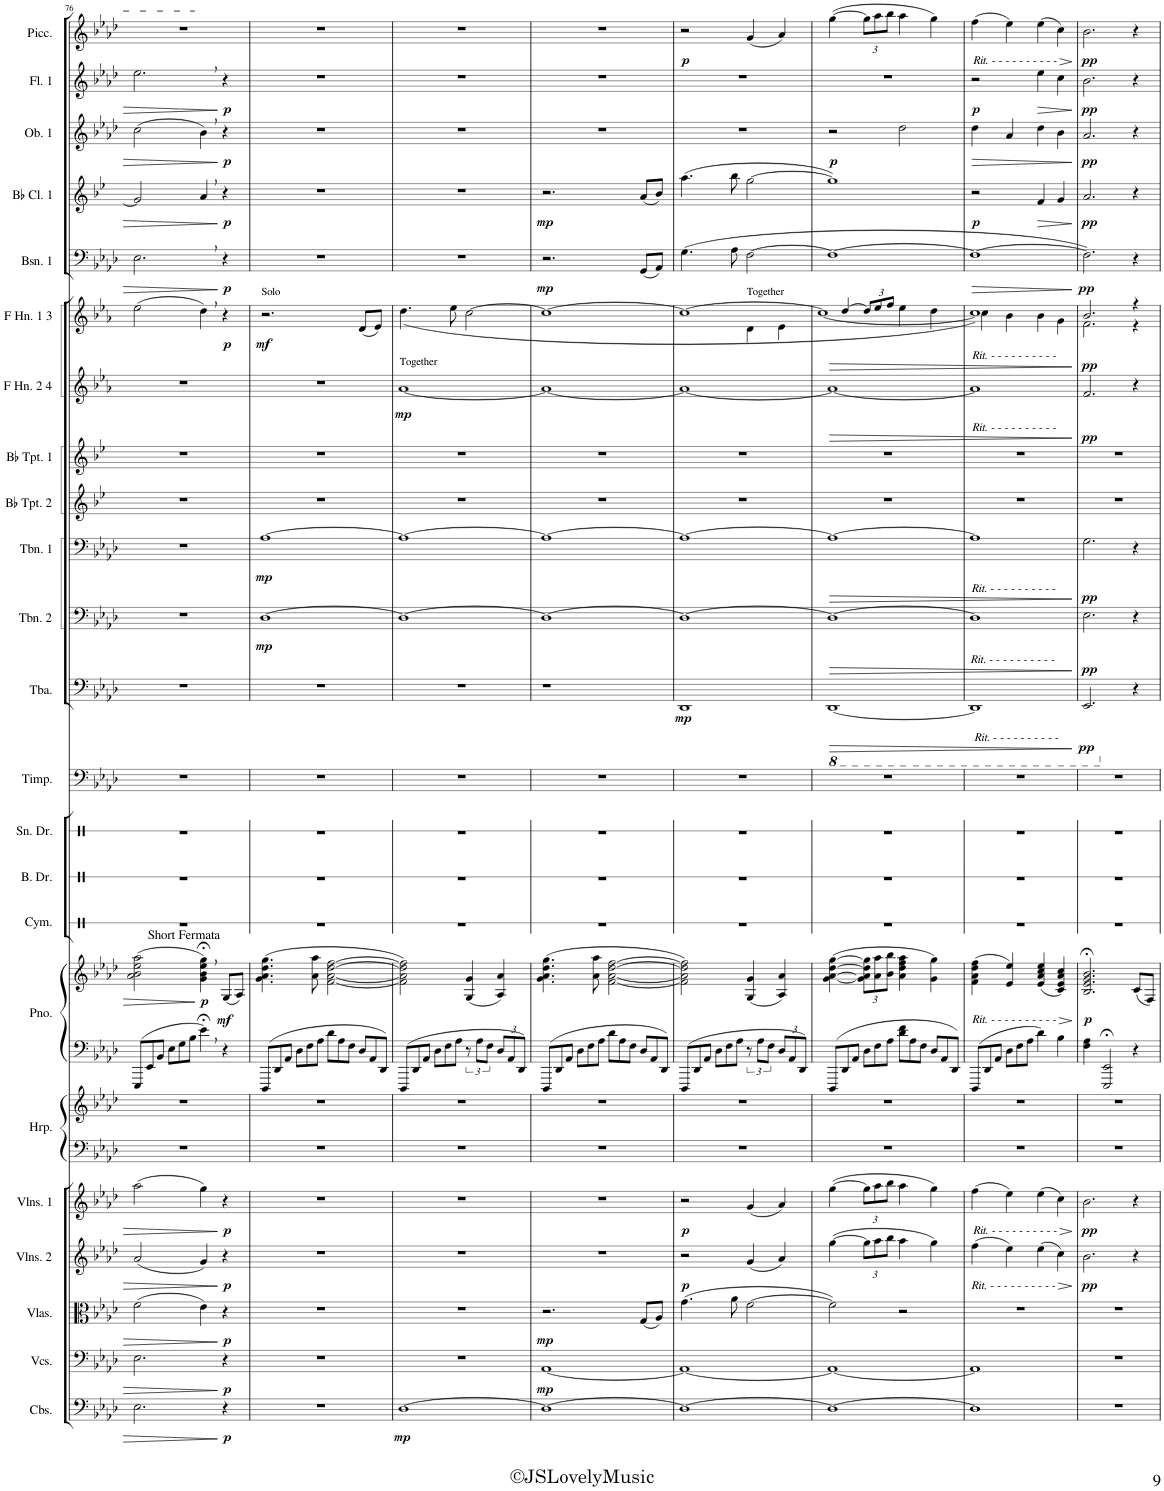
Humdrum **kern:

**kern	**dynam	**kern	**dynam	**kern	**dynam	**kern	**dynam	**kern	**dynam	**kern	**kern	**kern	**kern	**dynam	**kern	**kern	**kern	**kern	**kern	**dynam	**kern	**dynam	**kern	**dynam	**kern	**kern	**kern	**dynam	**kern	**dynam	**kern	**dynam	**kern	**dynam	**kern	**dynam	**kern	**dynam	**kern	**dynam
*part23	*part23	*part22	*part22	*part21	*part21	*part20	*part20	*part19	*part19	*part18	*part18	*part17	*part17	*part17	*part16	*part15	*part14	*part13	*part12	*part12	*part11	*part11	*part10	*part10	*part9	*part8	*part7	*part7	*part6	*part6	*part5	*part5	*part4	*part4	*part3	*part3	*part2	*part2	*part1	*part1
*staff25	*staff25	*staff24	*staff24	*staff23	*staff23	*staff22	*staff22	*staff21	*staff21	*staff20	*staff19	*staff18	*staff17	*staff17/18	*staff16	*staff15	*staff14	*staff13	*staff12	*staff12	*staff11	*staff11	*staff10	*staff10	*staff9	*staff8	*staff7	*staff7	*staff6	*staff6	*staff5	*staff5	*staff4	*staff4	*staff3	*staff3	*staff2	*staff2	*staff1	*staff1
*I"Contrabasses	*	*I"Violoncellos	*	*I"Violas	*	*I"Violins 2	*	*I"Violins 1	*	*I"Harp	*	*I"Piano	*	*	*I"Cymbal	*I"Bass Drum	*I"Snare Drum	*I"Timpani	*I"Tuba	*	*I"Trombone 2	*	*I"Trombone 1	*	*I"Bb Trumpet 2	*I"Bb Trumpet 1	*I"F Horn 2 &amp; 4	*	*I"F Horn 1 &amp; 3	*	*I"Bassoon 1	*	*I"Bb Clarinet 1	*	*I"Oboe 1	*	*I"Flute 1	*	*I"Piccolo	*
*I'Cbs.	*	*I'Vcs.	*	*I'Vlas.	*	*I'Vlns. 2	*	*I'Vlns. 1	*	*I'Hrp.	*	*I'Pno.	*	*	*I'Cym.	*I'B. Dr.	*I'Sn. Dr.	*I'Timp.	*I'Tba.	*	*I'Tbn. 2	*	*I'Tbn. 1	*	*I'Bb Tpt. 2	*I'Bb Tpt. 1	*I'F Hn. 2 4	*	*I'F Hn. 1 3	*	*I'Bsn. 1	*	*I'Bb Cl. 1	*	*I'Ob. 1	*	*I'Fl. 1	*	*I'Picc.	*
!!LO:PB:g=z
*clefF4	*	*clefF4	*	*clefC3	*	*clefG2	*	*clefG2	*	*clefF4	*clefG2	*clefF4	*clefG2	*	*clefX	*clefX	*clefX	*clefF4	*clefF4	*	*clefF4	*	*clefF4	*	*clefG2	*clefG2	*clefG2	*	*clefG2	*	*clefF4	*	*clefG2	*	*clefG2	*	*clefG2	*	*clefG2	*
*Trd7c12	*	*	*	*	*	*	*	*	*	*	*	*	*	*	*	*	*	*	*	*	*	*	*	*	*Trd1c2	*Trd1c2	*Trd4c7	*	*Trd4c7	*	*	*	*Trd1c2	*	*	*	*	*	*Trd-7c-12	*
*k[b-e-a-d-]	*	*k[b-e-a-d-]	*	*k[b-e-a-d-]	*	*k[b-e-a-d-]	*	*k[b-e-a-d-]	*	*k[b-e-a-d-]	*k[b-e-a-d-]	*k[b-e-a-d-]	*k[b-e-a-d-]	*	*k[]	*k[]	*k[]	*k[b-e-a-d-]	*k[b-e-a-d-]	*	*k[b-e-a-d-]	*	*k[b-e-a-d-]	*	*k[b-e-]	*k[b-e-]	*k[b-e-a-]	*	*k[b-e-a-]	*	*k[b-e-a-d-]	*	*k[b-e-]	*	*k[b-e-a-d-]	*	*k[b-e-a-d-]	*	*k[b-e-a-d-]	*
*M4/4	*	*M4/4	*	*M4/4	*	*M4/4	*	*M4/4	*	*M4/4	*M4/4	*M4/4	*M4/4	*	*M4/4	*M4/4	*M4/4	*M4/4	*M4/4	*	*M4/4	*	*M4/4	*	*M4/4	*M4/4	*M4/4	*	*M4/4	*	*M4/4	*	*M4/4	*	*M4/4	*	*M4/4	*	*M4/4	*
*	*	*	*	*	*	*	*	*	*	*	*	*Xbrackettup	*	*	*	*	*	*	*	*	*	*	*	*	*	*	*	*	*	*	*	*	*	*	*	*	*	*	*	*
=76	=76	=76	=76	=76	=76	=76	=76	=76	=76	=76	=76	=76	=76	=76	=76	=76	=76	=76	=76	=76	=76	=76	=76	=76	=76	=76	=76	=76	=76	=76	=76	=76	=76	=76	=76	=76	=76	=76	=76	=76
2.E-\	.	2.E-\	.	(2f\	.	(2a-/	.	(2aa-\	.	1r	1r	12EEE-/L	(2a-\ 2b-\ 2ee-\ 2aa-\	.	1r	1r	1r	1r	1r	.	1r	.	1r	.	1r	1r	1r	.	(2ee-\	.	2.E-,\	.	2g/]	.	(2cc\	.	2.ee-,\	.	1r	.
.	.	.	.	.	.	.	.	.	.	.	.	12EE-/	.	.	.	.	.	.	.	.	.	.	.	.	.	.	.	.	.	.	.	.	.	.	.	.	.	.	.	.
.	.	.	.	.	.	.	.	.	.	.	.	12BB-/J	.	.	.	.	.	.	.	.	.	.	.	.	.	.	.	.	.	.	.	.	.	.	.	.	.	.	.	.
.	.	.	.	.	.	.	.	.	.	.	.	12E-\L	.	.	.	.	.	.	.	.	.	.	.	.	.	.	.	.	.	.	.	.	.	.	.	.	.	.	.	.
.	.	.	.	.	.	.	.	.	.	.	.	12G\	.	.	.	.	.	.	.	.	.	.	.	.	.	.	.	.	.	.	.	.	.	.	.	.	.	.	.	.
.	.	.	.	.	.	.	.	.	.	.	.	12B-\J	.	.	.	.	.	.	.	.	.	.	.	.	.	.	.	.	.	.	.	.	.	.	.	.	.	.	.	.
!	!	!	!	!	!	!	!	!	!	!	!	!	!LO:TX:a:t=Short Fermata	!	!	!	!	!	!	!	!	!	!	!	!	!	!	!	!	!	!	!	!	!	!	!	!	!	!	!
!	!	!	!	!	!	!	!	!	!	!	!	!	!	!LO:DY:b	!	!	!	!	!	!	!	!	!	!	!	!	!	!	!	!	!	!	!	!	!	!	!	!	!	!
.	.	.	.	4e-\)	.	4g/)	.	4gg\)	.	.	.	4e-;<,\	4g\;<, 4b-\;<, 4ee-\;<, 4gg\;<,)	p	.	.	.	.	.	.	.	.	.	.	.	.	.	.	4dd,\)	.	.	.	4a,/	.	4b-,\)	.	.	.	.	.
!	!LO:DY:b	!	!LO:DY:b	!	!LO:DY:b	!	!LO:DY:b	!	!LO:DY:b	!	!	!	!	!LO:DY:b	!	!	!	!	!	!	!	!	!	!	!	!	!	!	!	!LO:DY:b	!	!LO:DY:b	!	!LO:DY:b	!	!LO:DY:b	!	!LO:DY:b	!	!
4r	p	4r	p	4r	p	4r	p	4r	p	.	.	4r	(8G/L	mf	.	.	.	.	.	.	.	.	.	.	.	.	.	.	4r	p	4r	p	4r	p	4r	p	4r	p	.	.
.	.	.	.	.	.	.	.	.	.	.	.	.	8A-/J)	.	.	.	.	.	.	.	.	.	.	.	.	.	.	.	.	.	.	.	.	.	.	.	.	.	.	.
=77	=77	=77	=77	=77	=77	=77	=77	=77	=77	=77	=77	=77	=77	=77	=77	=77	=77	=77	=77	=77	=77	=77	=77	=77	=77	=77	=77	=77	=77	=77	=77	=77	=77	=77	=77	=77	=77	=77	=77	=77
!	!	!	!	!	!	!	!	!	!	!	!	!	!	!	!	!	!	!	!	!	!	!	!	!	!	!	!	!	!LO:TX:a:t=Solo	!	!	!	!	!	!	!	!	!	!	!
!	!	!	!	!	!	!	!	!	!	!	!	!	!	!	!	!	!	!	!	!	!	!LO:DY:b	!	!LO:DY:b	!	!	!	!	!	!LO:DY:b	!	!	!	!	!	!	!	!	!	!
1r	.	1r	.	1r	.	1r	.	1r	.	1r	1r	12DDD-/L	(4.g\ 4.a-\ 4.dd-\ 4.gg\	.	1r	1r	1r	1r	1r	.	[1D-	mp	[1A-	mp	1r	1r	1r	.	2.r	mf	1r	.	1r	.	1r	.	1r	.	1r	.
.	.	.	.	.	.	.	.	.	.	.	.	12DD-/	.	.	.	.	.	.	.	.	.	.	.	.	.	.	.	.	.	.	.	.	.	.	.	.	.	.	.	.
.	.	.	.	.	.	.	.	.	.	.	.	12AA-/J	.	.	.	.	.	.	.	.	.	.	.	.	.	.	.	.	.	.	.	.	.	.	.	.	.	.	.	.
.	.	.	.	.	.	.	.	.	.	.	.	12D-\L	.	.	.	.	.	.	.	.	.	.	.	.	.	.	.	.	.	.	.	.	.	.	.	.	.	.	.	.
.	.	.	.	.	.	.	.	.	.	.	.	12F\	.	.	.	.	.	.	.	.	.	.	.	.	.	.	.	.	.	.	.	.	.	.	.	.	.	.	.	.
.	.	.	.	.	.	.	.	.	.	.	.	.	8a-\ 8aa-\	.	.	.	.	.	.	.	.	.	.	.	.	.	.	.	.	.	.	.	.	.	.	.	.	.	.	.
.	.	.	.	.	.	.	.	.	.	.	.	12A-\J	.	.	.	.	.	.	.	.	.	.	.	.	.	.	.	.	.	.	.	.	.	.	.	.	.	.	.	.
.	.	.	.	.	.	.	.	.	.	.	.	12d-\L	[2f\ [2a-\ [2dd-\ [2ff\	.	.	.	.	.	.	.	.	.	.	.	.	.	.	.	.	.	.	.	.	.	.	.	.	.	.	.
.	.	.	.	.	.	.	.	.	.	.	.	12A-\	.	.	.	.	.	.	.	.	.	.	.	.	.	.	.	.	.	.	.	.	.	.	.	.	.	.	.	.
.	.	.	.	.	.	.	.	.	.	.	.	12F\J	.	.	.	.	.	.	.	.	.	.	.	.	.	.	.	.	.	.	.	.	.	.	.	.	.	.	.	.
.	.	.	.	.	.	.	.	.	.	.	.	12D-/L	.	.	.	.	.	.	.	.	.	.	.	.	.	.	.	.	(8d/L	.	.	.	.	.	.	.	.	.	.	.
.	.	.	.	.	.	.	.	.	.	.	.	12AA-/	.	.	.	.	.	.	.	.	.	.	.	.	.	.	.	.	.	.	.	.	.	.	.	.	.	.	.	.
.	.	.	.	.	.	.	.	.	.	.	.	.	.	.	.	.	.	.	.	.	.	.	.	.	.	.	.	.	8e-/J)	.	.	.	.	.	.	.	.	.	.	.
.	.	.	.	.	.	.	.	.	.	.	.	12DD-/J	.	.	.	.	.	.	.	.	.	.	.	.	.	.	.	.	.	.	.	.	.	.	.	.	.	.	.	.
=78	=78	=78	=78	=78	=78	=78	=78	=78	=78	=78	=78	=78	=78	=78	=78	=78	=78	=78	=78	=78	=78	=78	=78	=78	=78	=78	=78	=78	=78	=78	=78	=78	=78	=78	=78	=78	=78	=78	=78	=78
!	!	!	!	!	!	!	!	!	!	!	!	!	!	!	!	!	!	!	!	!	!	!	!	!	!	!	!LO:TX:a:t=Together	!	!	!	!	!	!	!	!	!	!	!	!	!
!	!LO:DY:b	!	!	!	!	!	!	!	!	!	!	!	!	!	!	!	!	!	!	!	!	!	!	!	!	!	!	!LO:DY:b	!	!	!	!	!	!	!	!	!	!	!	!
[1D-	mp	1r	.	1r	.	1r	.	1r	.	1r	1r	12DDD-/L	2f\] 2a-\] 2dd-\] 2ff\])	.	1r	1r	1r	1r	1r	.	1D-_	.	1A-_	.	1r	1r	[1a-	mp	(<4.dd\	.	1r	.	1r	.	1r	.	1r	.	1r	.
.	.	.	.	.	.	.	.	.	.	.	.	12DD-/	.	.	.	.	.	.	.	.	.	.	.	.	.	.	.	.	.	.	.	.	.	.	.	.	.	.	.	.
.	.	.	.	.	.	.	.	.	.	.	.	12AA-/J	.	.	.	.	.	.	.	.	.	.	.	.	.	.	.	.	.	.	.	.	.	.	.	.	.	.	.	.
.	.	.	.	.	.	.	.	.	.	.	.	12D-\L	.	.	.	.	.	.	.	.	.	.	.	.	.	.	.	.	.	.	.	.	.	.	.	.	.	.	.	.
.	.	.	.	.	.	.	.	.	.	.	.	12F\	.	.	.	.	.	.	.	.	.	.	.	.	.	.	.	.	.	.	.	.	.	.	.	.	.	.	.	.
.	.	.	.	.	.	.	.	.	.	.	.	.	.	.	.	.	.	.	.	.	.	.	.	.	.	.	.	.	8ee-\	.	.	.	.	.	.	.	.	.	.	.
.	.	.	.	.	.	.	.	.	.	.	.	12A-\J	.	.	.	.	.	.	.	.	.	.	.	.	.	.	.	.	.	.	.	.	.	.	.	.	.	.	.	.
*	*	*	*	*	*	*	*	*	*	*	*	*brackettup	*	*	*	*	*	*	*	*	*	*	*	*	*	*	*	*	*	*	*	*	*	*	*	*	*	*	*	*
.	.	.	.	.	.	.	.	.	.	.	.	12r	(4G/ 4g/	.	.	.	.	.	.	.	.	.	.	.	.	.	.	.	[2cc\	.	.	.	.	.	.	.	.	.	.	.
.	.	.	.	.	.	.	.	.	.	.	.	12A-\L	.	.	.	.	.	.	.	.	.	.	.	.	.	.	.	.	.	.	.	.	.	.	.	.	.	.	.	.
.	.	.	.	.	.	.	.	.	.	.	.	12F\J	.	.	.	.	.	.	.	.	.	.	.	.	.	.	.	.	.	.	.	.	.	.	.	.	.	.	.	.
*	*	*	*	*	*	*	*	*	*	*	*	*Xbrackettup	*	*	*	*	*	*	*	*	*	*	*	*	*	*	*	*	*	*	*	*	*	*	*	*	*	*	*	*
.	.	.	.	.	.	.	.	.	.	.	.	12D-/L	4A-/ 4a-/)	.	.	.	.	.	.	.	.	.	.	.	.	.	.	.	.	.	.	.	.	.	.	.	.	.	.	.
.	.	.	.	.	.	.	.	.	.	.	.	12AA-/	.	.	.	.	.	.	.	.	.	.	.	.	.	.	.	.	.	.	.	.	.	.	.	.	.	.	.	.
.	.	.	.	.	.	.	.	.	.	.	.	12DD-/J	.	.	.	.	.	.	.	.	.	.	.	.	.	.	.	.	.	.	.	.	.	.	.	.	.	.	.	.
=79	=79	=79	=79	=79	=79	=79	=79	=79	=79	=79	=79	=79	=79	=79	=79	=79	=79	=79	=79	=79	=79	=79	=79	=79	=79	=79	=79	=79	=79	=79	=79	=79	=79	=79	=79	=79	=79	=79	=79	=79
!	!	!	!LO:DY:b	!	!LO:DY:b	!	!	!	!	!	!	!	!	!	!	!	!	!	!	!	!	!	!	!	!	!	!	!	!	!	!	!LO:DY:b	!	!LO:DY:b	!	!	!	!	!	!
1D-_	.	[1AA-	mp	2.r	mp	1r	.	1r	.	1r	1r	12DDD-/L	(4.g\ 4.a-\ 4.dd-\ 4.gg\	.	1r	1r	1r	1r	1r	.	1D-_	.	1A-_	.	1r	1r	1a-_	.	1cc_	.	2.r	mp	2.r	mp	1r	.	1r	.	1r	.
.	.	.	.	.	.	.	.	.	.	.	.	12DD-/	.	.	.	.	.	.	.	.	.	.	.	.	.	.	.	.	.	.	.	.	.	.	.	.	.	.	.	.
.	.	.	.	.	.	.	.	.	.	.	.	12AA-/J	.	.	.	.	.	.	.	.	.	.	.	.	.	.	.	.	.	.	.	.	.	.	.	.	.	.	.	.
.	.	.	.	.	.	.	.	.	.	.	.	12D-\L	.	.	.	.	.	.	.	.	.	.	.	.	.	.	.	.	.	.	.	.	.	.	.	.	.	.	.	.
.	.	.	.	.	.	.	.	.	.	.	.	12F\	.	.	.	.	.	.	.	.	.	.	.	.	.	.	.	.	.	.	.	.	.	.	.	.	.	.	.	.
.	.	.	.	.	.	.	.	.	.	.	.	.	8a-\ 8aa-\	.	.	.	.	.	.	.	.	.	.	.	.	.	.	.	.	.	.	.	.	.	.	.	.	.	.	.
.	.	.	.	.	.	.	.	.	.	.	.	12A-\J	.	.	.	.	.	.	.	.	.	.	.	.	.	.	.	.	.	.	.	.	.	.	.	.	.	.	.	.
.	.	.	.	.	.	.	.	.	.	.	.	12d-\L	[2f\ [2a-\ [2dd-\ [2ff\	.	.	.	.	.	.	.	.	.	.	.	.	.	.	.	.	.	.	.	.	.	.	.	.	.	.	.
.	.	.	.	.	.	.	.	.	.	.	.	12A-\	.	.	.	.	.	.	.	.	.	.	.	.	.	.	.	.	.	.	.	.	.	.	.	.	.	.	.	.
.	.	.	.	.	.	.	.	.	.	.	.	12F\J	.	.	.	.	.	.	.	.	.	.	.	.	.	.	.	.	.	.	.	.	.	.	.	.	.	.	.	.
.	.	.	.	(8G/L	.	.	.	.	.	.	.	12D-/L	.	.	.	.	.	.	.	.	.	.	.	.	.	.	.	.	.	.	(8GG/L	.	(8a/L	.	.	.	.	.	.	.
.	.	.	.	.	.	.	.	.	.	.	.	12AA-/	.	.	.	.	.	.	.	.	.	.	.	.	.	.	.	.	.	.	.	.	.	.	.	.	.	.	.	.
.	.	.	.	8A-/J)	.	.	.	.	.	.	.	.	.	.	.	.	.	.	.	.	.	.	.	.	.	.	.	.	.	.	8AA-/J)	.	8b-/J)	.	.	.	.	.	.	.
.	.	.	.	.	.	.	.	.	.	.	.	12DD-/J	.	.	.	.	.	.	.	.	.	.	.	.	.	.	.	.	.	.	.	.	.	.	.	.	.	.	.	.
=80	=80	=80	=80	=80	=80	=80	=80	=80	=80	=80	=80	=80	=80	=80	=80	=80	=80	=80	=80	=80	=80	=80	=80	=80	=80	=80	=80	=80	=80	=80	=80	=80	=80	=80	=80	=80	=80	=80	=80	=80
*	*	*	*	*	*	*	*	*	*	*	*	*	*	*	*	*	*	*	*	*	*	*	*	*	*	*	*	*	*^	*	*	*	*	*	*	*	*	*	*	*
!	!	!	!	!	!	!	!LO:DY:b	!	!LO:DY:b	!	!	!	!	!	!	!	!	!	!	!LO:DY:b	!	!	!	!	!	!	!	!	!	!	!	!	!	!	!	!	!	!	!	!	!LO:DY:b
1D-_	.	1AA-_	.	(4.g\	.	2r	p	2r	p	1r	1r	12DDD-/L	2f\] 2a-\] 2dd-\] 2ff\])	.	1r	1r	1r	1r	1DD-	mp	1D-_	.	1A-_	.	1r	1r	1a-_	.	1cc_	2ryy	.	(4.G\	.	(4.aa\	.	1r	.	1r	.	2r	p
.	.	.	.	.	.	.	.	.	.	.	.	12DD-/	.	.	.	.	.	.	.	.	.	.	.	.	.	.	.	.	.	.	.	.	.	.	.	.	.	.	.	.	.
.	.	.	.	.	.	.	.	.	.	.	.	12AA-/J	.	.	.	.	.	.	.	.	.	.	.	.	.	.	.	.	.	.	.	.	.	.	.	.	.	.	.	.	.
.	.	.	.	.	.	.	.	.	.	.	.	12D-\L	.	.	.	.	.	.	.	.	.	.	.	.	.	.	.	.	.	.	.	.	.	.	.	.	.	.	.	.	.
.	.	.	.	.	.	.	.	.	.	.	.	12F\	.	.	.	.	.	.	.	.	.	.	.	.	.	.	.	.	.	.	.	.	.	.	.	.	.	.	.	.	.
.	.	.	.	8a-\	.	.	.	.	.	.	.	.	.	.	.	.	.	.	.	.	.	.	.	.	.	.	.	.	.	.	.	8A-\	.	8bb-\	.	.	.	.	.	.	.
.	.	.	.	.	.	.	.	.	.	.	.	12A-\J	.	.	.	.	.	.	.	.	.	.	.	.	.	.	.	.	.	.	.	.	.	.	.	.	.	.	.	.	.
*	*	*	*	*	*	*	*	*	*	*	*	*brackettup	*	*	*	*	*	*	*	*	*	*	*	*	*	*	*	*	*	*	*	*	*	*	*	*	*	*	*	*	*
!	!	!	!	!	!	!	!	!	!	!	!	!	!	!	!	!	!	!	!	!	!	!	!	!	!	!	!	!	!	!LO:TX:a:t=Together	!	!	!	!	!	!	!	!	!	!	!
.	.	.	.	[2f\	.	(4g/	.	(4g/	.	.	.	12r	(4G/ 4g/	.	.	.	.	.	.	.	.	.	.	.	.	.	.	.	.	4d\	.	[2F\	.	[2gg\	.	.	.	.	.	(4g/	.
.	.	.	.	.	.	.	.	.	.	.	.	12A-\L	.	.	.	.	.	.	.	.	.	.	.	.	.	.	.	.	.	.	.	.	.	.	.	.	.	.	.	.	.
.	.	.	.	.	.	.	.	.	.	.	.	12F\J	.	.	.	.	.	.	.	.	.	.	.	.	.	.	.	.	.	.	.	.	.	.	.	.	.	.	.	.	.
*	*	*	*	*	*	*	*	*	*	*	*	*Xbrackettup	*	*	*	*	*	*	*	*	*	*	*	*	*	*	*	*	*	*	*	*	*	*	*	*	*	*	*	*	*
.	.	.	.	.	.	4a-/)	.	4a-/)	.	.	.	12D-/L	4A-/ 4a-/)	.	.	.	.	.	.	.	.	.	.	.	.	.	.	.	.	4e-\	.	.	.	.	.	.	.	.	.	4a-/)	.
.	.	.	.	.	.	.	.	.	.	.	.	12AA-/	.	.	.	.	.	.	.	.	.	.	.	.	.	.	.	.	.	.	.	.	.	.	.	.	.	.	.	.	.
.	.	.	.	.	.	.	.	.	.	.	.	12DD-/J	.	.	.	.	.	.	.	.	.	.	.	.	.	.	.	.	.	.	.	.	.	.	.	.	.	.	.	.	.
=81	=81	=81	=81	=81	=81	=81	=81	=81	=81	=81	=81	=81	=81	=81	=81	=81	=81	=81	=81	=81	=81	=81	=81	=81	=81	=81	=81	=81	=81	=81	=81	=81	=81	=81	=81	=81	=81	=81	=81	=81	=81
!	!	!	!	!	!	!	!	!	!	!	!	!	!	!	!	!	!	!	!	!LO:HP:b	!	!LO:HP:b	!	!LO:HP:b	!	!	!	!LO:HP:b	!	!	!LO:HP:b	!	!	!	!	!	!LO:DY:b	!	!	!	!
1D-_	.	1AA-_	.	2f\])	.	([4gg\	.	([4gg\	.	1r	1r	12DDD-/L	([4g\ [4a-\ [4dd-\ [4gg\	.	1r	1r	1r	1r	[1DDD-	>	1D-_	>	1A-_	>	1r	1r	1a-_	>	1cc_	[4dd/	>	1F_	.	1gg])	.	2r	p	1r	.	([4gg\	.
.	.	.	.	.	.	.	.	.	.	.	.	12DD-/	.	.	.	.	.	.	.	.	.	.	.	.	.	.	.	.	.	.	.	.	.	.	.	.	.	.	.	.	.
.	.	.	.	.	.	.	.	.	.	.	.	12AA-/J	.	.	.	.	.	.	.	.	.	.	.	.	.	.	.	.	.	.	.	.	.	.	.	.	.	.	.	.	.
*	*	*	*	*	*	*Xbrackettup	*	*Xbrackettup	*	*	*	*	*Xbrackettup	*	*	*	*	*	*	*	*	*	*	*	*	*	*	*	*	*Xbrackettup	*	*	*	*	*	*	*	*	*	*Xbrackettup	*
.	.	.	.	.	.	12gg\L]	.	12gg\L]	.	.	.	12D-\L	12g\] 12a-\] 12dd-\] 12gg\]L	.	.	.	.	.	.	.	.	.	.	.	.	.	.	.	.	12dd/L]	.	.	.	.	.	.	.	.	.	12gg\L]	.
.	.	.	.	.	.	12aa-\	.	12aa-\	.	.	.	12F\	12a-\ 12aa-\	.	.	.	.	.	.	.	.	.	.	.	.	.	.	.	.	12ee-/	.	.	.	.	.	.	.	.	.	12aa-\	.
.	.	.	.	.	.	12bb-\J	.	12bb-\J	.	.	.	12A-\J	12b-\ 12bb-\J	.	.	.	.	.	.	.	.	.	.	.	.	.	.	.	.	12ff/J	.	.	.	.	.	.	.	.	.	12bb-\J	.
.	.	.	.	2r	.	4aa-\	.	4aa-\	.	.	.	12d-\ 12f\L	4a-\ 4dd-\ 4ff\ 4aa-\	.	.	.	.	.	.	.	.	.	.	.	.	.	.	.	.	4ee-\	.	.	.	.	.	2dd-\	.	.	.	4aa-\	.
.	.	.	.	.	.	.	.	.	.	.	.	12A-\	.	.	.	.	.	.	.	.	.	.	.	.	.	.	.	.	.	.	.	.	.	.	.	.	.	.	.	.	.
.	.	.	.	.	.	.	.	.	.	.	.	12F\J	.	.	.	.	.	.	.	.	.	.	.	.	.	.	.	.	.	.	.	.	.	.	.	.	.	.	.	.	.
.	.	.	.	.	.	4gg\)	.	4gg\)	.	.	.	12D-/L	4g\ 4gg\)	.	.	.	.	.	.	.	.	.	.	.	.	.	.	.	.	4dd\	.	.	.	.	.	.	.	.	.	4gg\)	.
.	.	.	.	.	.	.	.	.	.	.	.	12AA-/	.	.	.	.	.	.	.	.	.	.	.	.	.	.	.	.	.	.	.	.	.	.	.	.	.	.	.	.	.
.	.	.	.	.	.	.	.	.	.	.	.	12DD-/J	.	.	.	.	.	.	.	.	.	.	.	.	.	.	.	.	.	.	.	.	.	.	.	.	.	.	.	.	.
=82	=82	=82	=82	=82	=82	=82	=82	=82	=82	=82	=82	=82	=82	=82	=82	=82	=82	=82	=82	=82	=82	=82	=82	=82	=82	=82	=82	=82	=82	=82	=82	=82	=82	=82	=82	=82	=82	=82	=82	=82	=82
!	!	!	!	!	!	!	!LO:HP:b	!	!LO:HP:b	!	!	!	!	!LO:HP:b	!	!	!	!	!	!	!	!	!	!	!	!	!	!	!	!	!	!	!	!	!	!	!	!	!	!	!
*	*	*	*	*	*	*	*	*	*	*	*	*	*	*	*	*	*	*	*8ba	*	*	*	*	*	*	*	*	*	*	*	*	*	*	*	*	*	*	*	*	*	*
!	!	!	!	!	!	!	!	!	!	!	!	!	!	!	!	!	!	!	!	!	!	!	!	!	!	!	!	!	!	!	!	!	!	!	!	!	!	!	!	!LO:TX:b:i:t=Rit. - - - - - - - - - -	!
!	!	!	!	!	!	!	!	!	!	!	!	!	!	!	!	!	!	!	!	!	!	!	!	!	!	!	!	!	!LO:TX:b:i:t=Rit. - - - - - - - - - -	!	!	!	!	!	!	!	!	!	!	!	!
!	!	!	!	!	!	!	!	!	!	!	!	!	!	!	!	!	!	!	!	!	!	!	!	!	!	!	!LO:TX:b:i:t=Rit. - - - - - - - - - -	!	!	!	!	!	!	!	!	!	!	!	!	!	!
!	!	!	!	!	!	!	!	!	!	!	!	!	!	!	!	!	!	!	!	!	!	!	!LO:TX:b:i:t=Rit. - - - - - - - - - -	!	!	!	!	!	!	!	!	!	!	!	!	!	!	!	!	!	!
!	!	!	!	!	!	!	!	!	!	!	!	!	!	!	!	!	!	!	!	!	!LO:TX:b:i:t=Rit. - - - - - - - - - -	!	!	!	!	!	!	!	!	!	!	!	!	!	!	!	!	!	!	!	!
!	!	!	!	!	!	!	!	!	!	!	!	!	!	!	!	!	!	!	!LO:TX:b:i:t=Rit. - - - - - - - - - -	!	!	!	!	!	!	!	!	!	!	!	!	!	!	!	!	!	!	!	!	!	!
!	!	!	!	!	!	!	!	!	!	!	!	!	!LO:TX:b:i:t=Rit. - - - - - - - - - -	!	!	!	!	!	!	!	!	!	!	!	!	!	!	!	!	!	!	!	!	!	!	!	!	!	!	!	!
!	!	!	!	!	!	!	!	!LO:TX:b:i:t=Rit. - - - - - - - - - -	!	!	!	!	!	!	!	!	!	!	!	!	!	!	!	!	!	!	!	!	!	!	!	!	!	!	!	!	!	!	!	!	!
!	!	!	!	!	!	!LO:TX:b:i:t=Rit. - - - - - - - - - -	!	!	!	!	!	!	!	!	!	!	!	!	!	!	!	!	!	!	!	!	!	!	!	!	!	!	!	!	!	!	!	!	!	!	!
!	!	!	!	!	!	!	!	!	!	!	!	!	!	!	!	!	!	!	!	!	!	!	!	!	!	!	!	!	!	!	!	!	!LO:HP:b	!	!LO:DY:b	!	!LO:HP:b	!	!LO:DY:b	!	!LO:HP:b
1D-]	.	1AA-]	.	1r	.	(4ff\	>	(4ff\	>	1r	1r	12DDD-/L	(4f\ 4a-\ 4dd-\ 4ff\	>	1r	1r	1r	1r	1DDD-]	.	1D-]	.	1A-]	.	1r	1r	1a-]	.	1cc])	4cc\	.	1F_	>	2r	p	4dd-\	>	2r	p	(4ff\	>
.	.	.	.	.	.	.	.	.	.	.	.	12DD-/	.	.	.	.	.	.	.	.	.	.	.	.	.	.	.	.	.	.	.	.	.	.	.	.	.	.	.	.	.
.	.	.	.	.	.	.	.	.	.	.	.	12AA-/J	.	.	.	.	.	.	.	.	.	.	.	.	.	.	.	.	.	.	.	.	.	.	.	.	.	.	.	.	.
.	.	.	.	.	.	4ee-\)	.	4ee-\)	.	.	.	12D-\L	4e-/ 4ee-/)	.	.	.	.	.	.	.	.	.	.	.	.	.	.	.	.	4b-\	.	.	.	.	.	4a-/	.	.	.	4ee-\)	.
.	.	.	.	.	.	.	.	.	.	.	.	12F\	.	.	.	.	.	.	.	.	.	.	.	.	.	.	.	.	.	.	.	.	.	.	.	.	.	.	.	.	.
.	.	.	.	.	.	.	.	.	.	.	.	12A-\J	.	.	.	.	.	.	.	.	.	.	.	.	.	.	.	.	.	.	.	.	.	.	.	.	.	.	.	.	.
!	!	!	!	!	!	!	!	!	!	!	!	!	!	!	!	!	!	!	!	!	!	!	!	!	!	!	!	!	!	!	!	!	!	!	!LO:HP:b	!	!	!	!LO:HP:b	!	!
.	.	.	.	.	.	(4ee-\	.	(4ee-\	.	.	.	4d-\	(4e-/ 4a-/ 4cc/ 4ee-/	.	.	.	.	.	.	.	.	.	.	.	.	.	.	.	.	4b-\	.	.	.	4f/	>	4dd-\	.	4ee-\	>	(4ee-\	.
.	.	.	.	.	.	4cc\)	.	4cc\)	.	.	.	4B-\	4c/ 4e-/ 4a-/ 4cc/)	.	.	.	.	.	.	.	.	.	.	.	.	.	.	.	.	4g\	.	.	.	4g/	.	4b-\	.	4cc\	.	4cc\)	.
*	*	*	*	*	*	*	*	*	*	*	*	*	*	*	*	*	*	*	*	*	*	*	*	*	*	*	*	*	*v	*v	*	*	*	*	*	*	*	*	*	*	*
.	.	.	.	.	.	.	]	.	]	.	.	.	.	]	.	.	.	.	.	]	.	]	.	]	.	.	.	]	.	]	.	]	.	]	.	]	.	]	.	]
=83	=83	=83	=83	=83	=83	=83	=83	=83	=83	=83	=83	=83	=83	=83	=83	=83	=83	=83	=83	=83	=83	=83	=83	=83	=83	=83	=83	=83	=83	=83	=83	=83	=83	=83	=83	=83	=83	=83	=83	=83
*	*	*	*	*	*	*	*	*	*	*	*	*	*	*	*	*	*	*	*	*	*	*	*	*	*	*	*	*	*^	*	*	*	*	*	*	*	*	*	*	*
!	!	!	!	!	!	!	!LO:DY:b	!	!LO:DY:b	!	!	!	!	!LO:DY:b	!	!	!	!	!	!LO:DY:b	!	!LO:DY:b	!	!LO:DY:b	!	!	!	!LO:DY:b	!	!	!LO:DY:b	!	!LO:DY:b	!	!LO:DY:b	!	!LO:DY:b	!	!LO:DY:b	!	!LO:DY:b
1r	.	1r	.	1r	.	2.b-\	pp	2.b-\	pp	1r	1r	4F\ 4A-\	2.B-/;< 2.e-/;< 2.g/;< 2.b-/;<	p	1r	1r	1r	1r	2.EEE-/	pp	2.E-\	pp	2.G\	pp	1r	1r	2.f/	pp	2.b-/	2.f\	pp	2.F\])	pp	2.a/	pp	2.a-/	pp	2.b-\	pp	2.b-\	pp
.	.	.	.	.	.	.	.	.	.	.	.	2EEE-/;< 2EE-/;<	.	.	.	.	.	.	.	.	.	.	.	.	.	.	.	.	.	.	.	.	.	.	.	.	.	.	.	.	.
*	*	*	*	*	*	*	*	*	*	*	*	*	*	*	*	*	*	*	*X8ba	*	*	*	*	*	*	*	*	*	*	*	*	*	*	*	*	*	*	*	*	*	*
.	.	.	.	.	.	4r	.	4r	.	.	.	4r	(8c/L	.	.	.	.	.	4r	.	4r	.	4r	.	.	.	4r	.	4r	4r	.	4r	.	4r	.	4r	.	4r	.	4r	.
.	.	.	.	.	.	.	.	.	.	.	.	.	8F/J)	.	.	.	.	.	.	.	.	.	.	.	.	.	.	.	.	.	.	.	.	.	.	.	.	.	.	.	.
*	*	*	*	*	*	*	*	*	*	*	*	*	*	*	*	*	*	*	*	*	*	*	*	*	*	*	*	*	*v	*v	*	*	*	*	*	*	*	*	*	*	*
=	=	=	=	=	=	=	=	=	=	=	=	=	=	=	=	=	=	=	=	=	=	=	=	=	=	=	=	=	=	=	=	=	=	=	=	=	=	=	=	=
*-	*-	*-	*-	*-	*-	*-	*-	*-	*-	*-	*-	*-	*-	*-	*-	*-	*-	*-	*-	*-	*-	*-	*-	*-	*-	*-	*-	*-	*-	*-	*-	*-	*-	*-	*-	*-	*-	*-	*-	*-
